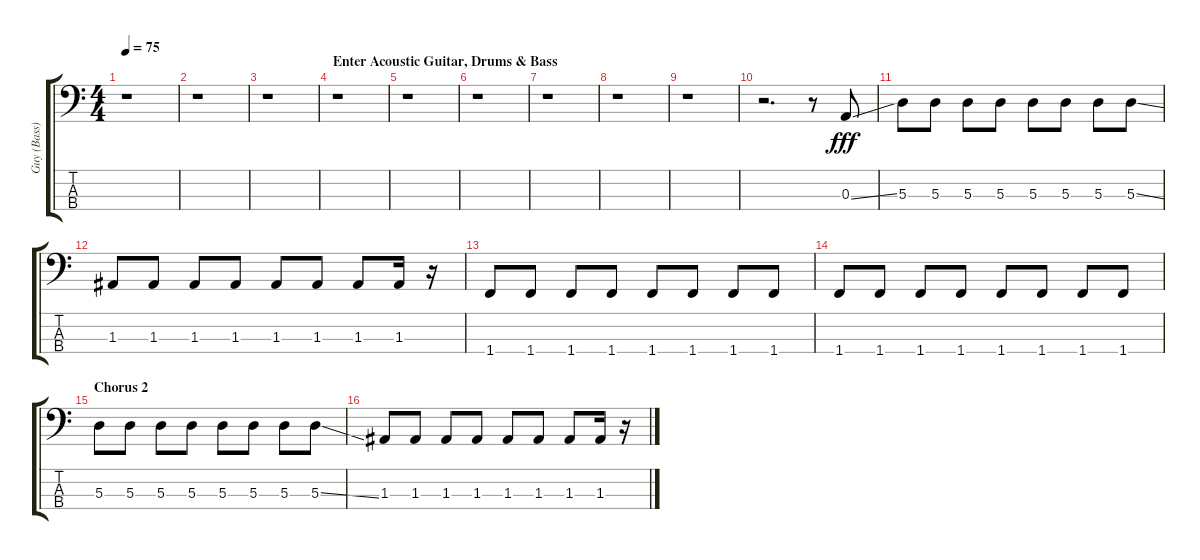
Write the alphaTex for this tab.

\track ("Guy (Bass)" "Guy (Bass)") {instrument electricbassfinger}
\staff {score tabs}
\tuning (G2 D2 A1 E1) {hide}
\ts (4 4)
\tempo 75
\clef f4
\ks c
r.1{dy fff} |
r.1 |
r.1 |
\section ("" "Enter Acoustic Guitar, Drums & Bass")
r.1 |
r.1 |
r.1 |
r.1 |
r.1 |
r.1 |
r.2{d} r.8 0.3{ss}.8 |
5.3.8 5.3.8 5.3.8 5.3.8 5.3.8 5.3.8 5.3.8 5.3{ss}.8 |
1.3.8 1.3.8 1.3.8 1.3.8 1.3.8 1.3.8 1.3.8 1.3.16 r.16 |
1.4.8 1.4.8 1.4.8 1.4.8 1.4.8 1.4.8 1.4.8 1.4.8 |
1.4.8 1.4.8 1.4.8 1.4.8 1.4.8 1.4.8 1.4.8 1.4.8 |
\section ("" "Chorus 2")
5.3.8 5.3.8 5.3.8 5.3.8 5.3.8 5.3.8 5.3.8 5.3{ss}.8 |
1.3.8 1.3.8 1.3.8 1.3.8 1.3.8 1.3.8 1.3.8 1.3.16 r.16
